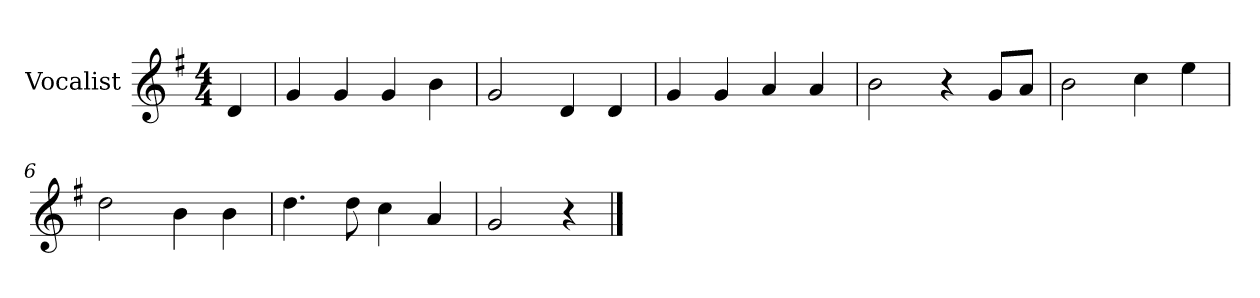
**kern
*part1
*staff1
*I"Vocalist
*k[f#]
*G:
*M4/4
=
4d
=1
4g
4g
4g
4b
=2
2g
4d
4d
=3
4g
4g
4a
4a
=4
2b
4r
8gL
8aJ
=5
2b
4cc
4ee
=6
2dd
4b
4b
=7
4.dd
8dd
4cc
4a
=8
2g
4r
==
*-
